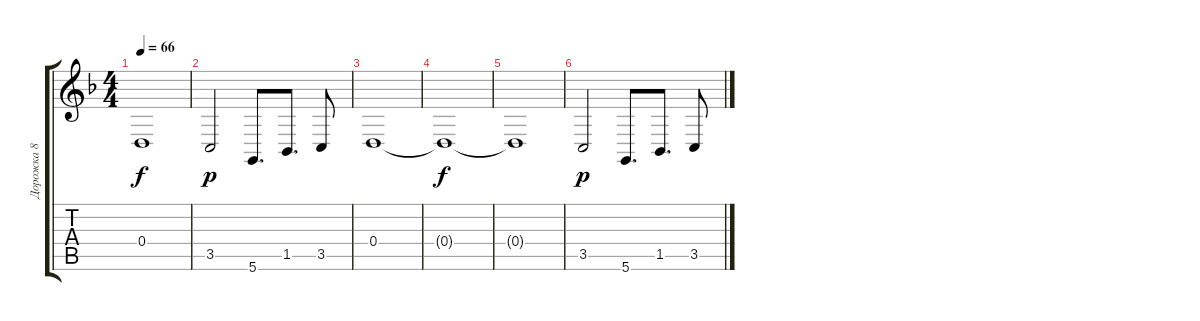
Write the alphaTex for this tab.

\track ("Дорожка 8" "Дорожка 8") {instrument choiraahs}
\staff {score tabs}
\tuning (E4 B3 G3 D3 A2 D2) {hide}
\ts (4 4)
\tempo 66
\clef g2
\ks dminor
0.4{t}.1{dy f} |
3.5.2{dy p} 5.6.8{d} 1.5.8{d} 3.5.8 |
0.4.1 |
0.4{t}.1{dy f} |
0.4{t}.1 |
3.5.2{dy p} 5.6.8{d} 1.5.8{d} 3.5.8
